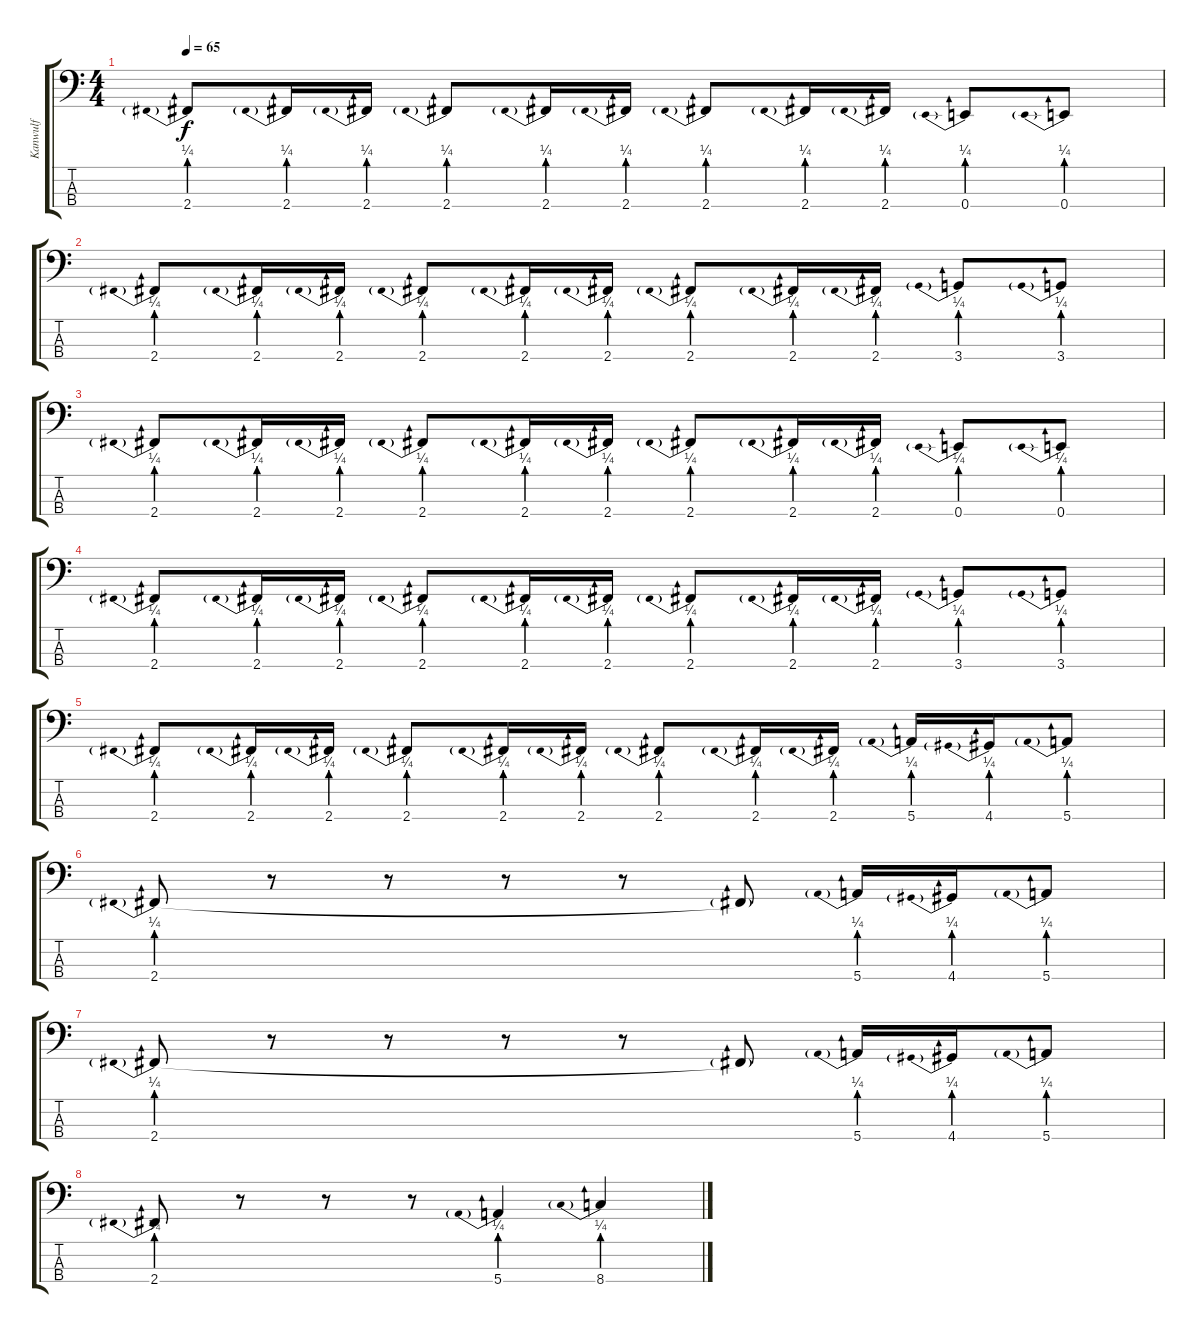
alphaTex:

\track ("Kanwulf" "Kanwulf") {instrument electricbassfinger}
\staff {score tabs}
\tuning (G2 D2 A1 E1) {hide}
\ts (4 4)
\tempo 65
\clef f4
\ks c
2.4{be (prebend 0 1 60 1)}.8{dy f} 2.4{be (prebend 0 1 60 1)}.16 2.4{be (prebend 0 1 60 1)}.16 2.4{be (prebend 0 1 60 1)}.8 2.4{be (prebend 0 1 60 1)}.16 2.4{be (prebend 0 1 60 1)}.16 2.4{be (prebend 0 1 60 1)}.8 2.4{be (prebend 0 1 60 1)}.16 2.4{be (prebend 0 1 60 1)}.16 0.4{be (prebend 0 1 60 1)}.8 0.4{be (prebend 0 1 60 1)}.8 |
2.4{be (prebend 0 1 60 1)}.8 2.4{be (prebend 0 1 60 1)}.16 2.4{be (prebend 0 1 60 1)}.16 2.4{be (prebend 0 1 60 1)}.8 2.4{be (prebend 0 1 60 1)}.16 2.4{be (prebend 0 1 60 1)}.16 2.4{be (prebend 0 1 60 1)}.8 2.4{be (prebend 0 1 60 1)}.16 2.4{be (prebend 0 1 60 1)}.16 3.4{be (prebend 0 1 60 1)}.8 3.4{be (prebend 0 1 60 1)}.8 |
2.4{be (prebend 0 1 60 1)}.8 2.4{be (prebend 0 1 60 1)}.16 2.4{be (prebend 0 1 60 1)}.16 2.4{be (prebend 0 1 60 1)}.8 2.4{be (prebend 0 1 60 1)}.16 2.4{be (prebend 0 1 60 1)}.16 2.4{be (prebend 0 1 60 1)}.8 2.4{be (prebend 0 1 60 1)}.16 2.4{be (prebend 0 1 60 1)}.16 0.4{be (prebend 0 1 60 1)}.8 0.4{be (prebend 0 1 60 1)}.8 |
2.4{be (prebend 0 1 60 1)}.8 2.4{be (prebend 0 1 60 1)}.16 2.4{be (prebend 0 1 60 1)}.16 2.4{be (prebend 0 1 60 1)}.8 2.4{be (prebend 0 1 60 1)}.16 2.4{be (prebend 0 1 60 1)}.16 2.4{be (prebend 0 1 60 1)}.8 2.4{be (prebend 0 1 60 1)}.16 2.4{be (prebend 0 1 60 1)}.16 3.4{be (prebend 0 1 60 1)}.8 3.4{be (prebend 0 1 60 1)}.8 |
2.4{be (prebend 0 1 60 1)}.8 2.4{be (prebend 0 1 60 1)}.16 2.4{be (prebend 0 1 60 1)}.16 2.4{be (prebend 0 1 60 1)}.8 2.4{be (prebend 0 1 60 1)}.16 2.4{be (prebend 0 1 60 1)}.16 2.4{be (prebend 0 1 60 1)}.8 2.4{be (prebend 0 1 60 1)}.16 2.4{be (prebend 0 1 60 1)}.16 5.4{be (prebend 0 1 60 1)}.16 4.4{be (prebend 0 1 60 1)}.16 5.4{be (prebend 0 1 60 1)}.8 |
2.4{be (prebend 0 1 60 1)}.8 r.8 r.8 r.8 r.8 2.4{t}.8 5.4{be (prebend 0 1 60 1)}.16 4.4{be (prebend 0 1 60 1)}.16 5.4{be (prebend 0 1 60 1)}.8 |
2.4{be (prebend 0 1 60 1)}.8 r.8 r.8 r.8 r.8 2.4{t}.8 5.4{be (prebend 0 1 60 1)}.16 4.4{be (prebend 0 1 60 1)}.16 5.4{be (prebend 0 1 60 1)}.8 |
2.4{be (prebend 0 1 60 1)}.8 r.8 r.8 r.8 5.4{be (prebend 0 1 60 1)}.4 8.4{be (prebend 0 1 60 1)}.4
